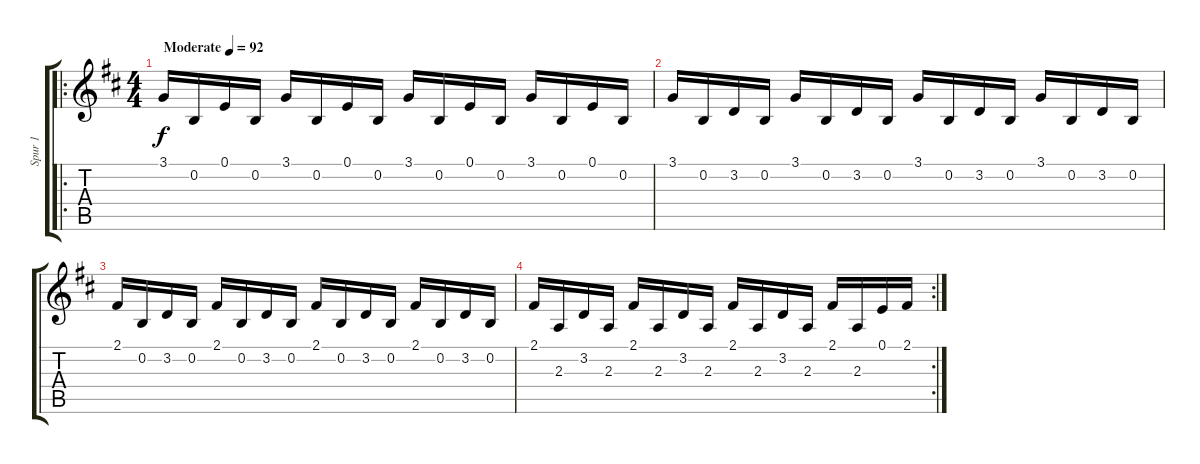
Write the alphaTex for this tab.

\track ("Spur 1" "Spur 1") {instrument acousticgrandpiano}
\staff {score tabs}
\tuning (E4 B3 G3 D3 A2 E2) {hide}
\ro
\ts (4 4)
\tempo (92 "Moderate")
\clef g2
\ks d
3.1.16{dy f instrument acousticgrandpiano} 0.2.16 0.1.16 0.2.16 3.1.16 0.2.16 0.1.16 0.2.16 3.1.16 0.2.16 0.1.16 0.2.16 3.1.16 0.2.16 0.1.16 0.2.16 |
3.1.16 0.2.16 3.2.16 0.2.16 3.1.16 0.2.16 3.2.16 0.2.16 3.1.16 0.2.16 3.2.16 0.2.16 3.1.16 0.2.16 3.2.16 0.2.16 |
2.1.16 0.2.16 3.2.16 0.2.16 2.1.16 0.2.16 3.2.16 0.2.16 2.1.16 0.2.16 3.2.16 0.2.16 2.1.16 0.2.16 3.2.16 0.2.16 |
\rc 2
2.1.16 2.3.16 3.2.16 2.3.16 2.1.16 2.3.16 3.2.16 2.3.16 2.1.16 2.3.16 3.2.16 2.3.16 2.1.16 2.3.16 0.1.16 2.1.16
